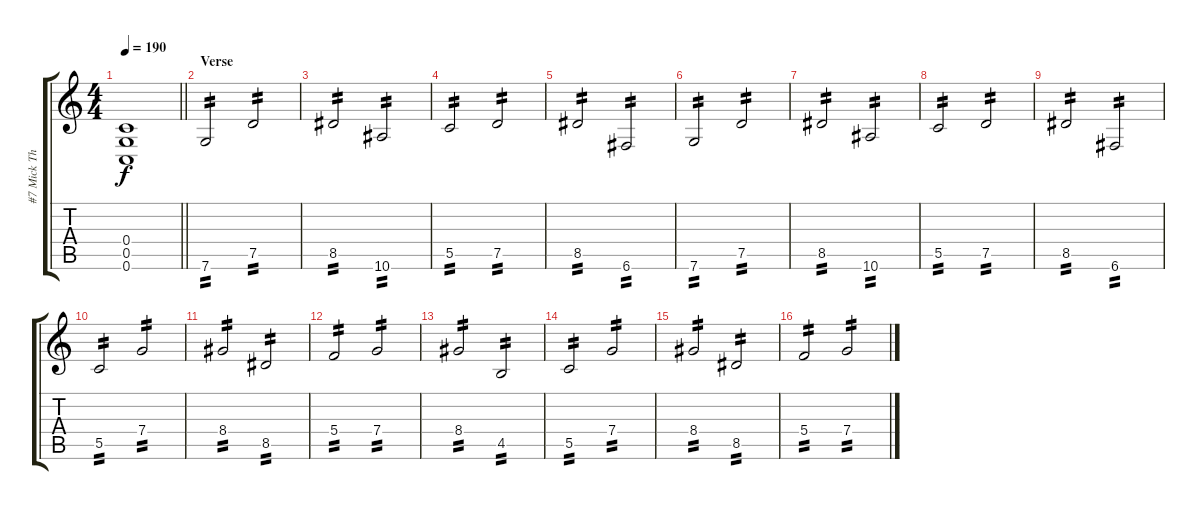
\track ("#7 Mick Thompson" "#7 Mick Th") {instrument distortionguitar}
\staff {score tabs}
\tuning (D4 A3 F3 C3 G2 C2) {hide}
\ts (4 4)
\tempo 190
\clef g2
\barLineRight lightlight
\ks c
(0.4{t} 0.5{t} 0.6{t}).1{dy f} |
\section ("" "Verse")
7.6.2{tp 2} 7.5.2{tp 2} |
8.5.2{tp 2} 10.6.2{tp 2} |
5.5.2{tp 2} 7.5.2{tp 2} |
8.5.2{tp 2} 6.6.2{tp 2} |
7.6.2{tp 2} 7.5.2{tp 2} |
8.5.2{tp 2} 10.6.2{tp 2} |
5.5.2{tp 2} 7.5.2{tp 2} |
8.5.2{tp 2} 6.6.2{tp 2} |
5.5.2{tp 2} 7.4.2{tp 2} |
8.4.2{tp 2} 8.5.2{tp 2} |
5.4.2{tp 2} 7.4.2{tp 2} |
8.4.2{tp 2} 4.5.2{tp 2} |
5.5.2{tp 2} 7.4.2{tp 2} |
8.4.2{tp 2} 8.5.2{tp 2} |
5.4.2{tp 2} 7.4.2{tp 2}
